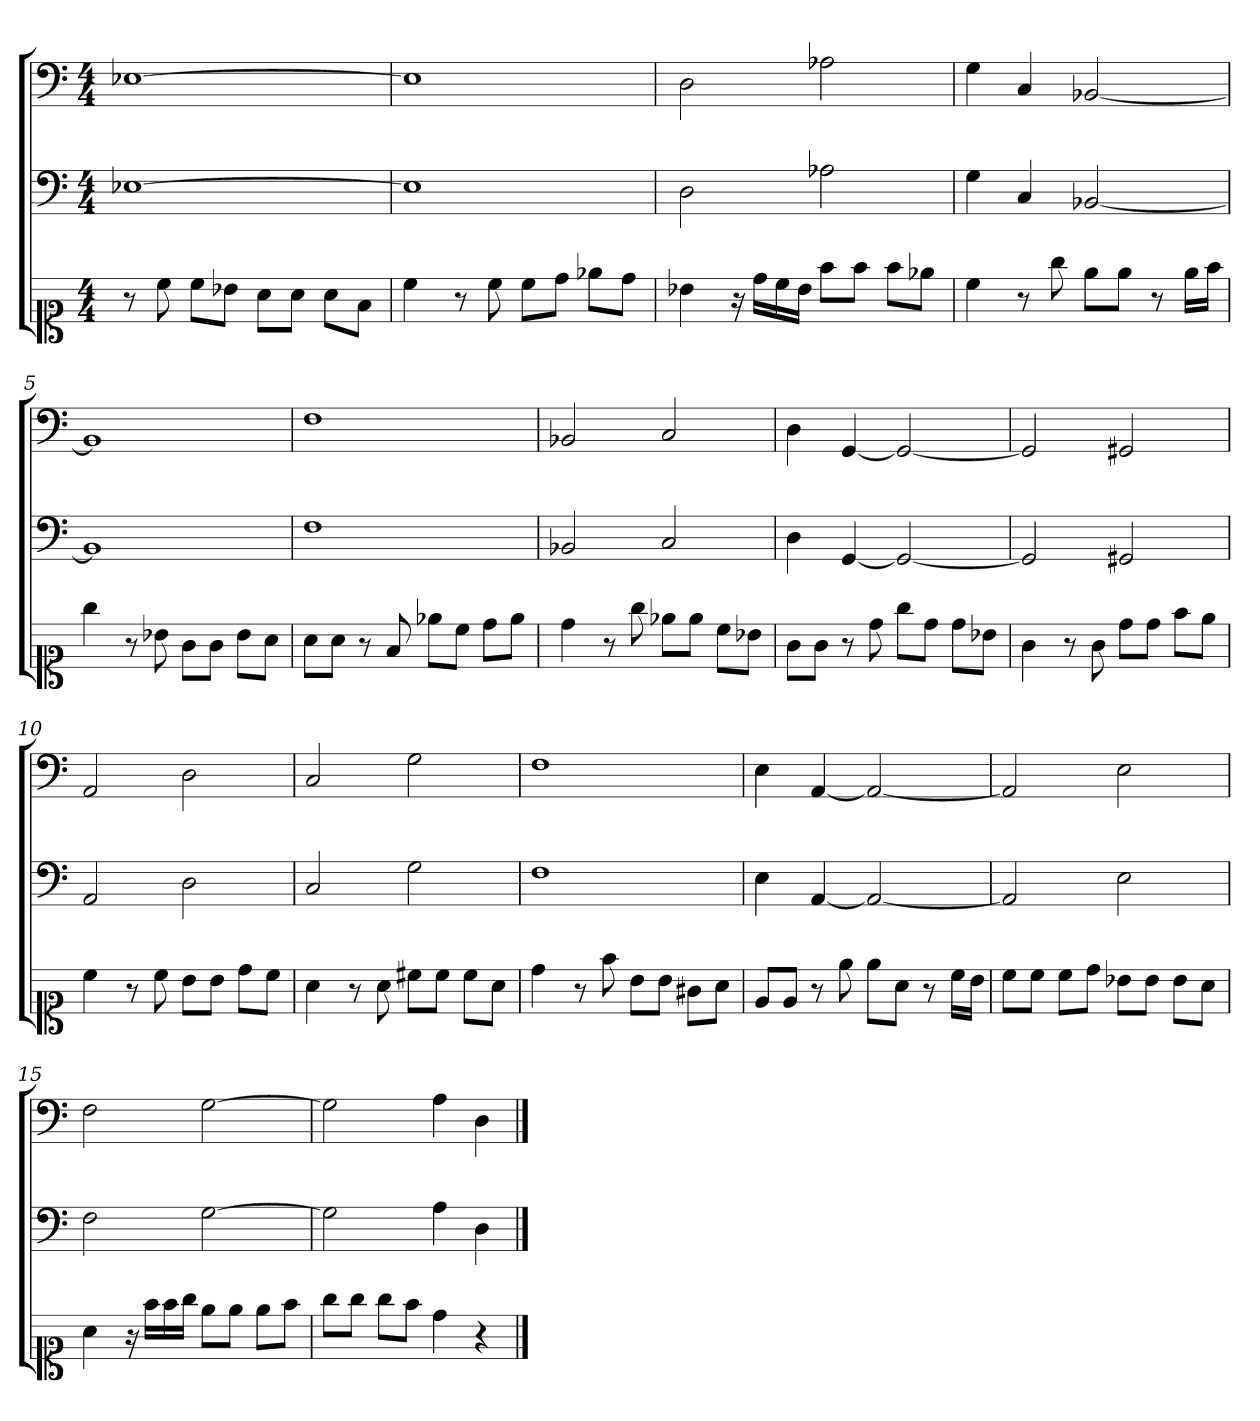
**kern	**kern	**kern
*part3	*part2	*part1
*staff3	*staff2	*staff1
*clefC1	*clefF4	*clefF4
*k[]	*k[]	*k[]
*C:	*C:	*C:
*M4/4	*M4/4	*M4/4
=1	=1	=1
8r	[1E-X	[1E-X
8cc	.	.
8cc\L	.	.
8b-X\J	.	.
8a\L	.	.
8a\J	.	.
8a\L	.	.
8f\J	.	.
=2	=2	=2
4cc	1E-]	1E-]
8r	.	.
8cc	.	.
8cc\L	.	.
8dd\J	.	.
8ee-X\L	.	.
8dd\J	.	.
=3	=3	=3
4b-X	2D	2D
16r	.	.
16dd\LL	.	.
16cc\	.	.
16b-\JJ	.	.
8ff\L	2A-X	2A-X
8ff\J	.	.
8ff\L	.	.
8ee-X\J	.	.
=4	=4	=4
4cc	4G	4G
8r	4C	4C
8gg	.	.
8ee\L	[2BB-X	[2BB-X
8ee\J	.	.
8r	.	.
16ee\LL	.	.
16ff\JJ	.	.
=5	=5	=5
4gg	1BB-]	1BB-]
8r	.	.
8b-X	.	.
8g\L	.	.
8g\J	.	.
8b-\L	.	.
8a\J	.	.
=6	=6	=6
8a\L	1F	1F
8a\J	.	.
8r	.	.
8f	.	.
8ee-X\L	.	.
8cc\J	.	.
8dd\L	.	.
8ee-\J	.	.
=7	=7	=7
4dd	2BB-X	2BB-X
8r	.	.
8gg	.	.
8ee-X\L	2C	2C
8ee-\J	.	.
8cc\L	.	.
8b-X\J	.	.
=8	=8	=8
8g\L	4D	4D
8g\J	.	.
8r	[4GG	[4GG
8dd	.	.
8gg\L	2GG_	2GG_
8dd\J	.	.
8dd\L	.	.
8b-X\J	.	.
=9	=9	=9
4g	2GG]	2GG]
8r	.	.
8g	.	.
8dd\L	2GG#X	2GG#X
8dd\J	.	.
8ff\L	.	.
8ee\J	.	.
=10	=10	=10
4cc	2AA	2AA
8r	.	.
8cc	.	.
8b\L	2D	2D
8b\J	.	.
8dd\L	.	.
8cc\J	.	.
=11	=11	=11
4a	2C	2C
8r	.	.
8a	.	.
8cc#X\L	2G	2G
8cc#\J	.	.
8cc#\L	.	.
8a\J	.	.
=12	=12	=12
4dd	1F	1F
8r	.	.
8ff	.	.
8b\L	.	.
8b\J	.	.
8g#X\L	.	.
8a\J	.	.
=13	=13	=13
8e/L	4E	4E
8e/J	.	.
8r	[4AA	[4AA
8ee	.	.
8ee\L	2AA_	2AA_
8a\J	.	.
8r	.	.
16cc\LL	.	.
16b\JJ	.	.
=14	=14	=14
8cc\L	2AA]	2AA]
8cc\J	.	.
8cc\L	.	.
8dd\J	.	.
8b-X\L	2E	2E
8b-\J	.	.
8b-\L	.	.
8a\J	.	.
=15	=15	=15
4a	2F	2F
16r	.	.
16ff\LL	.	.
16ff\	.	.
16gg\JJ	.	.
8ee\L	[2G	[2G
8ee\J	.	.
8ee\L	.	.
8ff\J	.	.
=16	=16	=16
8gg\L	2G]	2G]
8gg\J	.	.
8gg\L	.	.
8ff\J	.	.
4dd	4A	4A
4r	4D	4D
==	==	==
*-	*-	*-
